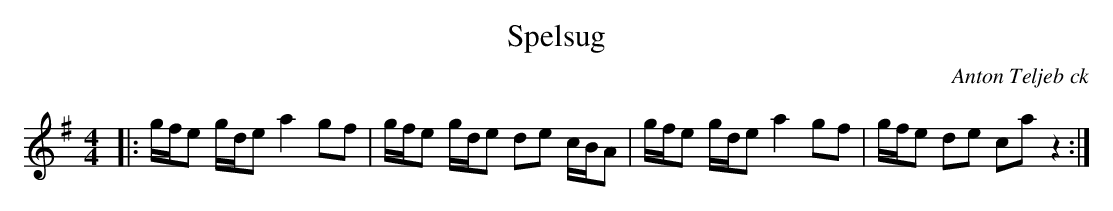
X:1
T:Spelsug
C:Anton Teljeb ck
M:4/4
L:1/8
K:G
|: g/f/e g/d/e a2 gf | g/f/e g/d/e de c/B/A | g/f/e g/d/e a2 gf | g/f/e de ca z2 :|
